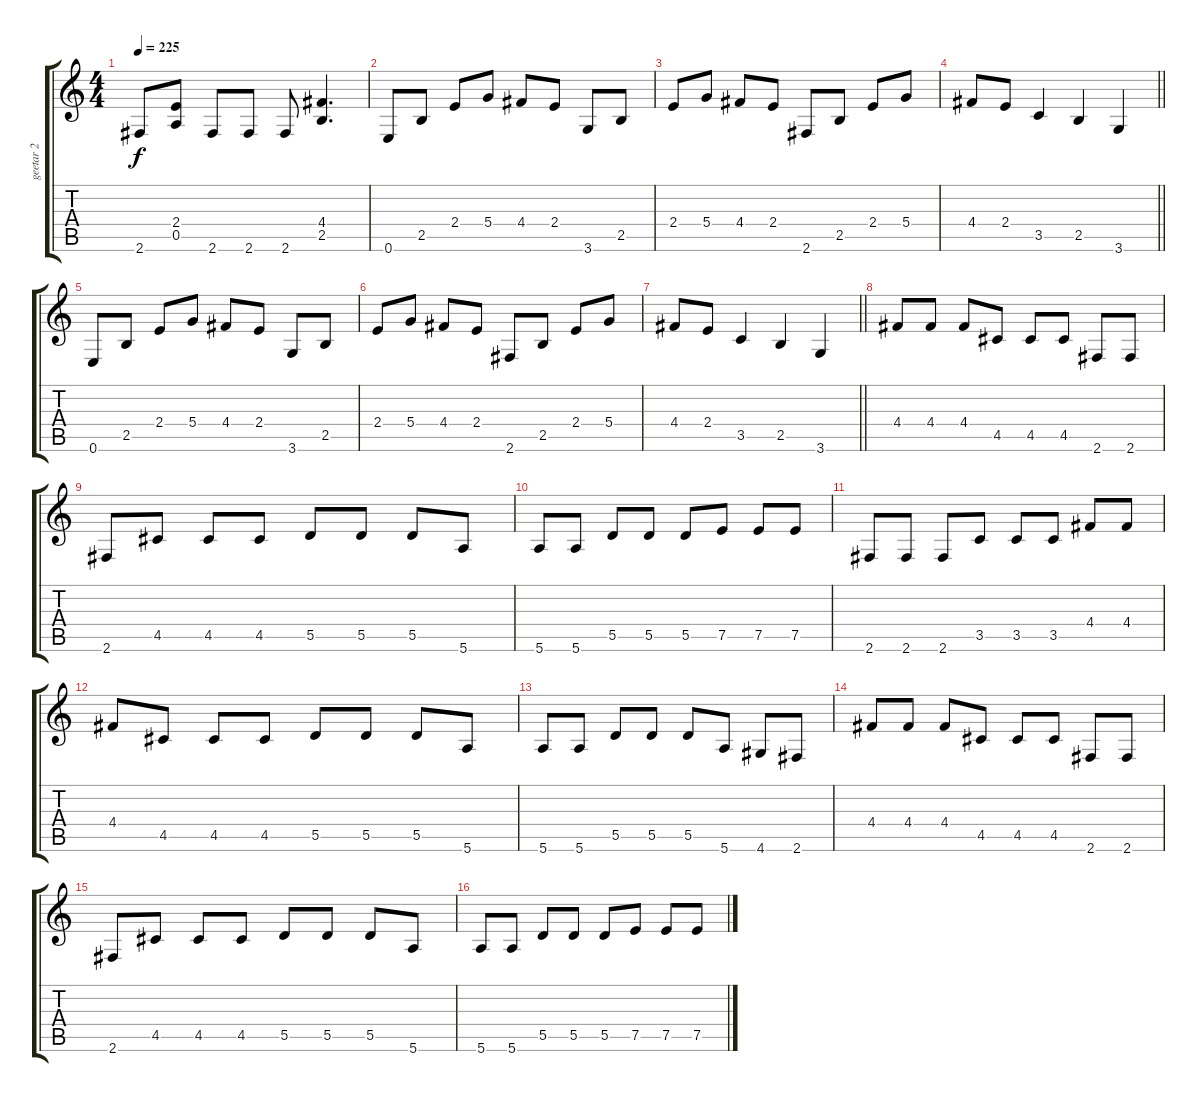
\track ("geetar 2" "geetar 2") {instrument distortionguitar}
\staff {score tabs}
\tuning (E4 B3 G3 D3 A2 E2) {hide}
\ts (4 4)
\tempo 225
\clef g2
\ks c
2.6.8{dy f} (2.4 0.5).8 2.6.8 2.6.8 2.6.8 (4.4 2.5).4{d} |
0.6.8 2.5.8 2.4.8 5.4.8 4.4.8 2.4.8 3.6.8 2.5.8 |
2.4.8 5.4.8 4.4.8 2.4.8 2.6.8 2.5.8 2.4.8 5.4.8 |
\barLineRight lightlight
4.4.8 2.4.8 3.5.4 2.5.4 3.6.4 |
0.6.8 2.5.8 2.4.8 5.4.8 4.4.8 2.4.8 3.6.8 2.5.8 |
2.4.8 5.4.8 4.4.8 2.4.8 2.6.8 2.5.8 2.4.8 5.4.8 |
\barLineRight lightlight
4.4.8 2.4.8 3.5.4 2.5.4 3.6.4 |
4.4.8 4.4.8 4.4.8 4.5.8 4.5.8 4.5.8 2.6.8 2.6.8 |
2.6.8 4.5.8 4.5.8 4.5.8 5.5.8 5.5.8 5.5.8 5.6.8 |
5.6.8 5.6.8 5.5.8 5.5.8 5.5.8 7.5.8 7.5.8 7.5.8 |
2.6.8 2.6.8 2.6.8 3.5.8 3.5.8 3.5.8 4.4.8 4.4.8 |
4.4.8 4.5.8 4.5.8 4.5.8 5.5.8 5.5.8 5.5.8 5.6.8 |
5.6.8 5.6.8 5.5.8 5.5.8 5.5.8 5.6.8 4.6.8 2.6.8 |
4.4.8 4.4.8 4.4.8 4.5.8 4.5.8 4.5.8 2.6.8 2.6.8 |
2.6.8 4.5.8 4.5.8 4.5.8 5.5.8 5.5.8 5.5.8 5.6.8 |
5.6.8 5.6.8 5.5.8 5.5.8 5.5.8 7.5.8 7.5.8 7.5.8
